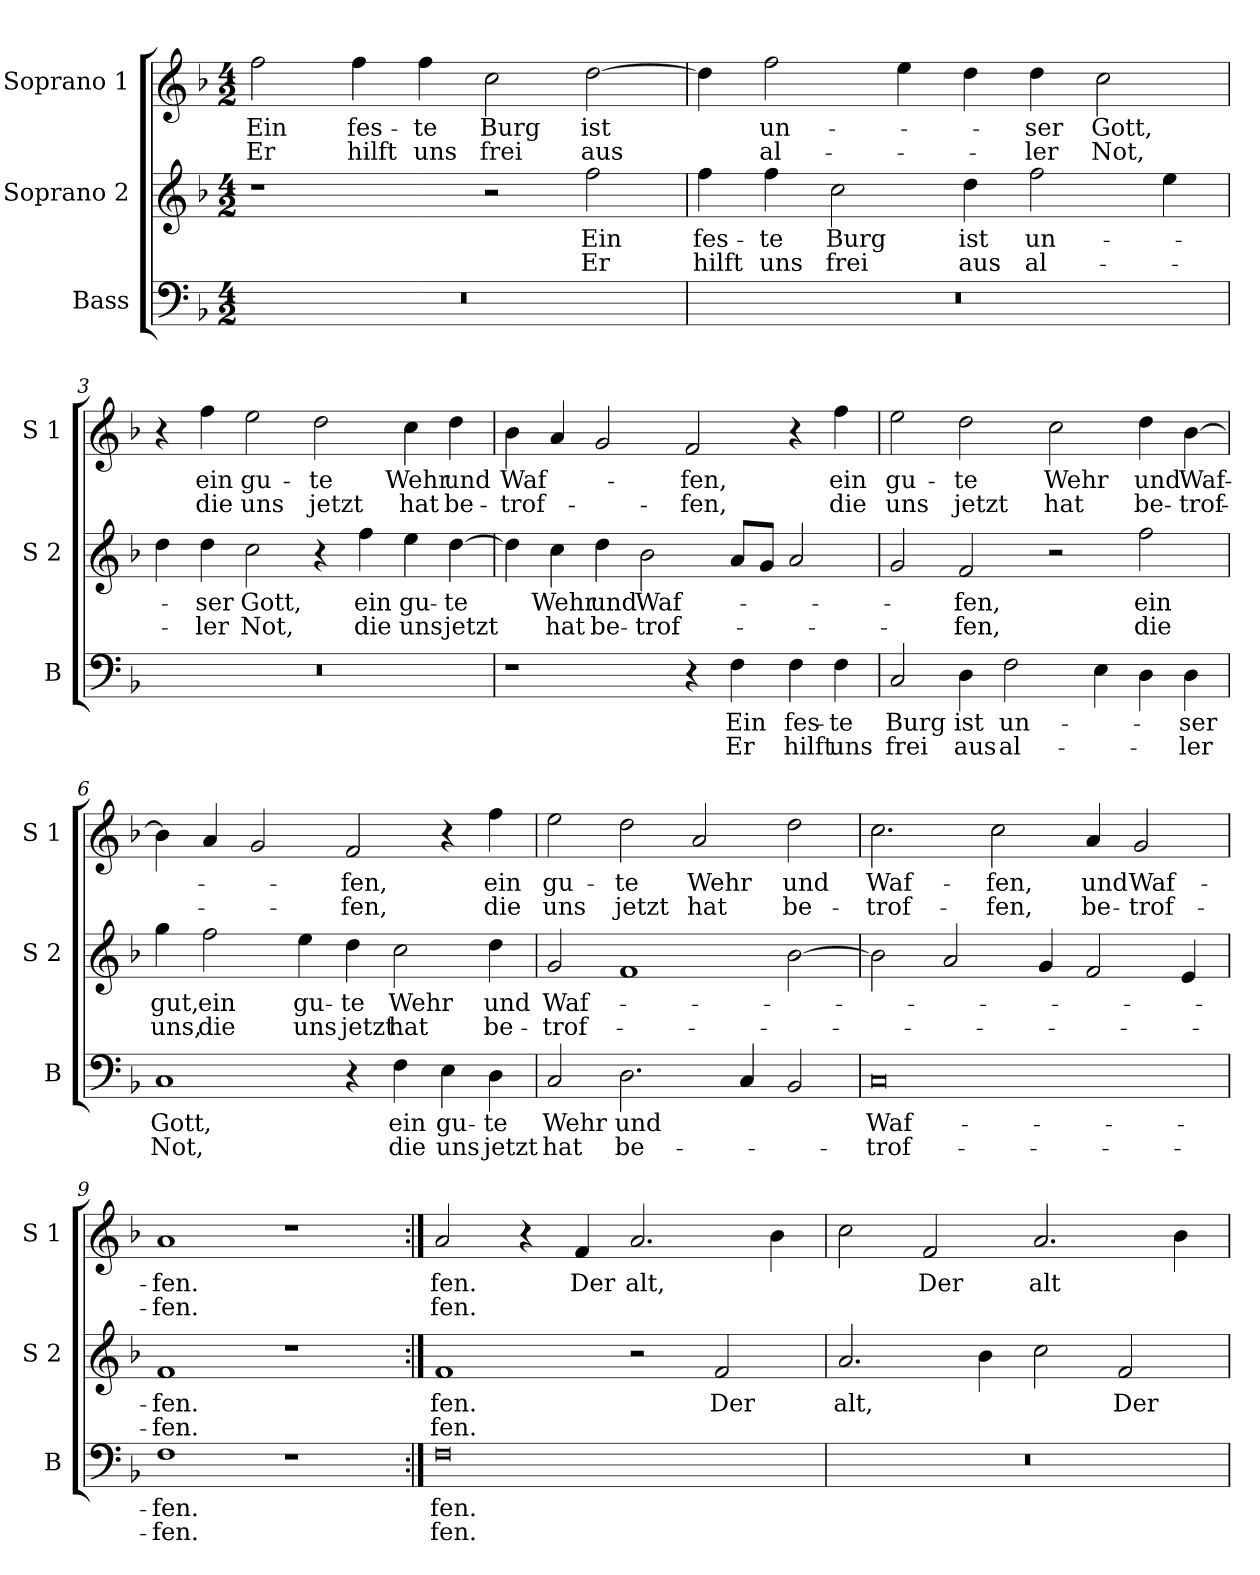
**kern	**text	**text	**kern	**text	**text	**kern	**text	**text
*part3	*part3	*part3	*part2	*part2	*part2	*part1	*part1	*part1
*staff3	*staff3	*staff3	*staff2	*staff2	*staff2	*staff1	*staff1	*staff1
*I"Bass	*	*	*I"Soprano 2	*	*	*I"Soprano 1	*	*
*I'B	*	*	*I'S 2	*	*	*I'S 1	*	*
*clefF4	*	*	*clefG2	*	*	*clefG2	*	*
*k[b-]	*	*	*k[b-]	*	*	*k[b-]	*	*
*F:	*	*	*F:	*	*	*F:	*	*
*M4/2	*	*	*M4/2	*	*	*M4/2	*	*
=1	=1	=1	=1	=1	=1	=1	=1	=1
!	!	!	!	!	!	!	!LO:LY:b	!LO:LY:b
0r	.	.	1r	.	.	2ff\	Ein	Er
!	!	!	!	!	!	!	!LO:LY:b	!LO:LY:b
.	.	.	.	.	.	4ff\	fes-	hilft
!	!	!	!	!	!	!	!LO:LY:b	!LO:LY:b
.	.	.	.	.	.	4ff\	-te	uns
!	!	!	!	!	!	!	!LO:LY:b	!LO:LY:b
.	.	.	2r	.	.	2cc\	Burg	frei
!	!	!	!	!LO:LY:b	!LO:LY:b	!	!LO:LY:b	!LO:LY:b
.	.	.	2ff\	Ein	Er	[2dd\	ist	aus
=2	=2	=2	=2	=2	=2	=2	=2	=2
!	!	!	!	!LO:LY:b	!LO:LY:b	!	!	!
0r	.	.	4ff\	fes-	hilft	4dd\]	.	.
!	!	!	!	!LO:LY:b	!LO:LY:b	!	!LO:LY:b	!LO:LY:b
.	.	.	4ff\	-te	uns	2ff\	un-	al-
!	!	!	!	!LO:LY:b	!LO:LY:b	!	!	!
.	.	.	2cc\	Burg	frei	.	.	.
.	.	.	.	.	.	4ee\	.	.
!	!	!	!	!LO:LY:b	!LO:LY:b	!	!	!
.	.	.	4dd\	ist	aus	4dd\	.	.
!	!	!	!	!LO:LY:b	!LO:LY:b	!	!LO:LY:b	!LO:LY:b
.	.	.	2ff\	un-	al-	4dd\	-ser	-ler
!	!	!	!	!	!	!	!LO:LY:b	!LO:LY:b
.	.	.	.	.	.	2cc\	Gott,	Not,
.	.	.	4ee\	.	.	.	.	.
=3	=3	=3	=3	=3	=3	=3	=3	=3
0r	.	.	4dd\	.	.	4r	.	.
!	!	!	!	!LO:LY:b	!LO:LY:b	!	!LO:LY:b	!LO:LY:b
.	.	.	4dd\	-ser	-ler	4ff\	ein	die
!	!	!	!	!LO:LY:b	!LO:LY:b	!	!LO:LY:b	!LO:LY:b
.	.	.	2cc\	Gott,	Not,	2ee\	gu-	uns
!	!	!	!	!	!	!	!LO:LY:b	!LO:LY:b
.	.	.	4r	.	.	2dd\	-te	jetzt
!	!	!	!	!LO:LY:b	!LO:LY:b	!	!	!
.	.	.	4ff\	ein	die	.	.	.
!	!	!	!	!LO:LY:b	!LO:LY:b	!	!LO:LY:b	!LO:LY:b
.	.	.	4ee\	gu-	uns	4cc\	Wehr	hat
!	!	!	!	!LO:LY:b	!LO:LY:b	!	!LO:LY:b	!LO:LY:b
.	.	.	[4dd\	-te	jetzt	4dd\	und	be-
!!LO:LB:g=z
=4	=4	=4	=4	=4	=4	=4	=4	=4
!	!	!	!	!	!	!	!LO:LY:b	!LO:LY:b
1r	.	.	4dd\]	.	.	4b-\	Waf-	-trof-
!	!	!	!	!LO:LY:b	!LO:LY:b	!	!	!
.	.	.	4cc\	Wehr	hat	4a/	.	.
!	!	!	!	!LO:LY:b	!LO:LY:b	!	!	!
.	.	.	4dd\	und	be-	2g/	.	.
!	!	!	!	!LO:LY:b	!LO:LY:b	!	!	!
.	.	.	2b-\	Waf-	-trof-	.	.	.
!	!	!	!	!	!	!	!LO:LY:b	!LO:LY:b
4r	.	.	.	.	.	2f/	-fen,	-fen,
!	!LO:LY:b	!LO:LY:b	!	!	!	!	!	!
4F\	Ein	Er	8a/L	.	.	.	.	.
.	.	.	8g/J	.	.	.	.	.
!	!LO:LY:b	!LO:LY:b	!	!	!	!	!	!
4F\	fes-	hilft	2a/	.	.	4r	.	.
!	!LO:LY:b	!LO:LY:b	!	!	!	!	!LO:LY:b	!LO:LY:b
4F\	-te	uns	.	.	.	4ff\	ein	die
=5	=5	=5	=5	=5	=5	=5	=5	=5
!	!LO:LY:b	!LO:LY:b	!	!	!	!	!LO:LY:b	!LO:LY:b
2C/	Burg	frei	2g/	.	.	2ee\	gu-	uns
!	!LO:LY:b	!LO:LY:b	!	!LO:LY:b	!LO:LY:b	!	!LO:LY:b	!LO:LY:b
4D\	ist	aus	2f/	-fen,	-fen,	2dd\	-te	jetzt
!	!LO:LY:b	!LO:LY:b	!	!	!	!	!	!
2F\	un-	al-	.	.	.	.	.	.
!	!	!	!	!	!	!	!LO:LY:b	!LO:LY:b
.	.	.	2r	.	.	2cc\	Wehr	hat
4E\	.	.	.	.	.	.	.	.
!	!	!	!	!LO:LY:b	!LO:LY:b	!	!LO:LY:b	!LO:LY:b
4D\	.	.	2ff\	ein	die	4dd\	und	be-
!	!LO:LY:b	!LO:LY:b	!	!	!	!	!LO:LY:b	!LO:LY:b
4D\	-ser	-ler	.	.	.	[4b-\	Waf-	-trof-
=6	=6	=6	=6	=6	=6	=6	=6	=6
!	!LO:LY:b	!LO:LY:b	!	!LO:LY:b	!LO:LY:b	!	!	!
1C	Gott,	Not,	4gg\	gut,	uns,	4b-\]	.	.
!	!	!	!	!LO:LY:b	!LO:LY:b	!	!	!
.	.	.	2ff\	ein	die	4a/	.	.
.	.	.	.	.	.	2g/	.	.
!	!	!	!	!LO:LY:b	!LO:LY:b	!	!	!
.	.	.	4ee\	gu-	uns	.	.	.
!	!	!	!	!LO:LY:b	!LO:LY:b	!	!LO:LY:b	!LO:LY:b
4r	.	.	4dd\	-te	jetzt	2f/	-fen,	-fen,
!	!LO:LY:b	!LO:LY:b	!	!LO:LY:b	!LO:LY:b	!	!	!
4F\	ein	die	2cc\	Wehr	hat	.	.	.
!	!LO:LY:b	!LO:LY:b	!	!	!	!	!	!
4E\	gu-	uns	.	.	.	4r	.	.
!	!LO:LY:b	!LO:LY:b	!	!LO:LY:b	!LO:LY:b	!	!LO:LY:b	!LO:LY:b
4D\	-te	jetzt	4dd\	und	be-	4ff\	ein	die
!!LO:LB:g=z
=7	=7	=7	=7	=7	=7	=7	=7	=7
!	!LO:LY:b	!LO:LY:b	!	!LO:LY:b	!LO:LY:b	!	!LO:LY:b	!LO:LY:b
2C/	Wehr	hat	2g/	Waf-	-trof-	2ee\	gu-	uns
!	!LO:LY:b	!LO:LY:b	!	!	!	!	!LO:LY:b	!LO:LY:b
2.D\	und	be-	1f	.	.	2dd\	-te	jetzt
!	!	!	!	!	!	!	!LO:LY:b	!LO:LY:b
.	.	.	.	.	.	2a/	Wehr	hat
4C/	.	.	.	.	.	.	.	.
!	!	!	!	!	!	!	!LO:LY:b	!LO:LY:b
2BB-/	.	.	[2b-\	.	.	2dd\	und	be-
=8	=8	=8	=8	=8	=8	=8	=8	=8
!	!LO:LY:b	!LO:LY:b	!	!	!	!	!LO:LY:b	!LO:LY:b
0C	Waf-	-trof-	2b-\]	.	.	2.cc\	Waf-	-trof-
.	.	.	2a/	.	.	.	.	.
!	!	!	!	!	!	!	!LO:LY:b	!LO:LY:b
.	.	.	.	.	.	2cc\	-fen,	-fen,
.	.	.	4g/	.	.	.	.	.
!	!	!	!	!	!	!	!LO:LY:b	!LO:LY:b
.	.	.	2f/	.	.	4a/	und	be-
!	!	!	!	!	!	!	!LO:LY:b	!LO:LY:b
.	.	.	.	.	.	2g/	Waf-	-trof-
.	.	.	4e/	.	.	.	.	.
=9	=9	=9	=9	=9	=9	=9	=9	=9
!	!LO:LY:b	!LO:LY:b	!	!LO:LY:b	!LO:LY:b	!	!LO:LY:b	!LO:LY:b
1F	-fen.	-fen.	1f	-fen.	-fen.	1a	-fen.	-fen.
1r	.	.	1r	.	.	1r	.	.
=10:|!	=10:|!	=10:|!	=10:|!	=10:|!	=10:|!	=10:|!	=10:|!	=10:|!
!	!LO:LY:b	!LO:LY:b	!	!LO:LY:b	!LO:LY:b	!	!LO:LY:b	!LO:LY:b
0F	fen.	fen.	1f	fen.	fen.	2a/	fen.	fen.
.	.	.	.	.	.	4r	.	.
!	!	!	!	!	!	!	!LO:LY:b	!
.	.	.	.	.	.	4f/	Der	.
!	!	!	!	!	!	!	!LO:LY:b	!
.	.	.	2r	.	.	2.a/	alt,	.
!	!	!	!	!LO:LY:b	!	!	!	!
.	.	.	2f/	Der	.	.	.	.
.	.	.	.	.	.	4b-\	.	.
!!LO:PB:g=z
=11	=11	=11	=11	=11	=11	=11	=11	=11
!	!	!	!	!LO:LY:b	!	!	!	!
0r	.	.	2.a/	alt,	.	2cc\	.	.
!	!	!	!	!	!	!	!LO:LY:b	!
.	.	.	.	.	.	2f/	Der	.
.	.	.	4b-\	.	.	.	.	.
!	!	!	!	!	!	!	!LO:LY:b	!
.	.	.	2cc\	.	.	2.a/	alt	.
!	!	!	!	!LO:LY:b	!	!	!	!
.	.	.	2f/	Der	.	.	.	.
.	.	.	.	.	.	4b-\	.	.
=	=	=	=	=	=	=	=	=
*-	*-	*-	*-	*-	*-	*-	*-	*-
